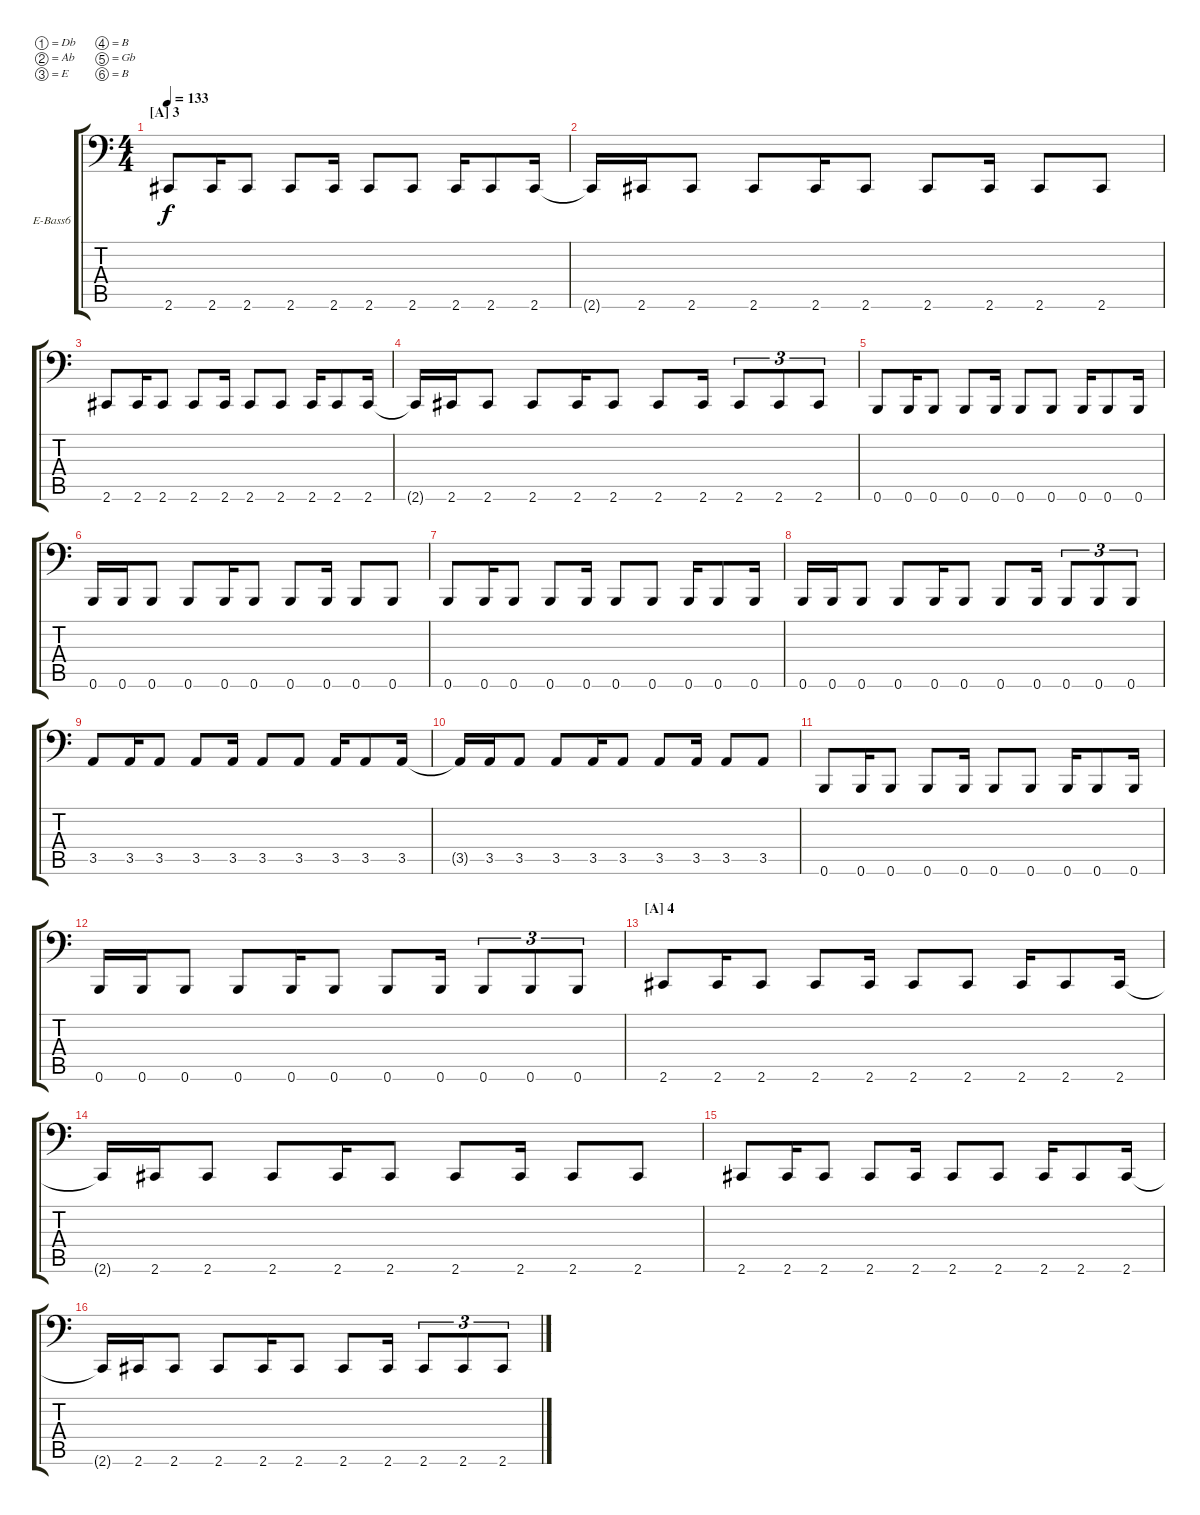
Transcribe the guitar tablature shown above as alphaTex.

\bracketExtendMode groupsimilarinstruments
\firstSystemTrackNameOrientation horizontal
\otherSystemsTrackNameOrientation horizontal
\track ("Mike Danese" "E-Bass6") {instrument electricbasspick}
\staff {score tabs}
\tuning (Db3 Ab2 E2 B1 Gb1 B0)
\ts (4 4)
\section ("A" "3")
\tempo 133
\clef f4
\ks c
2.6.8{dy f} 2.6.16 2.6.8 2.6.8 2.6.16 2.6.8 2.6.8 2.6.16 2.6.8 2.6.16 |
2.6{t}.16 2.6.16 2.6.8 2.6.8 2.6.16 2.6.8 2.6.8 2.6.16 2.6.8 2.6.8 |
2.6.8 2.6.16 2.6.8 2.6.8 2.6.16 2.6.8 2.6.8 2.6.16 2.6.8 2.6.16 |
2.6{t}.16 2.6.16 2.6.8 2.6.8 2.6.16 2.6.8 2.6.8 2.6.16 2.6.8{tu (3 2)} 2.6.8{tu (3 2)} 2.6.8{tu (3 2)} |
0.6.8 0.6.16 0.6.8 0.6.8 0.6.16 0.6.8 0.6.8 0.6.16 0.6.8 0.6.16 |
0.6.16 0.6.16 0.6.8 0.6.8 0.6.16 0.6.8 0.6.8 0.6.16 0.6.8 0.6.8 |
0.6.8 0.6.16 0.6.8 0.6.8 0.6.16 0.6.8 0.6.8 0.6.16 0.6.8 0.6.16 |
0.6.16 0.6.16 0.6.8 0.6.8 0.6.16 0.6.8 0.6.8 0.6.16 0.6.8{tu (3 2)} 0.6.8{tu (3 2)} 0.6.8{tu (3 2)} |
3.5.8 3.5.16 3.5.8 3.5.8 3.5.16 3.5.8 3.5.8 3.5.16 3.5.8 3.5.16 |
3.5{t}.16 3.5.16 3.5.8 3.5.8 3.5.16 3.5.8 3.5.8 3.5.16 3.5.8 3.5.8 |
0.6.8 0.6.16 0.6.8 0.6.8 0.6.16 0.6.8 0.6.8 0.6.16 0.6.8 0.6.16 |
0.6.16 0.6.16 0.6.8 0.6.8 0.6.16 0.6.8 0.6.8 0.6.16 0.6.8{tu (3 2)} 0.6.8{tu (3 2)} 0.6.8{tu (3 2)} |
\section ("A" "4")
2.6.8 2.6.16 2.6.8 2.6.8 2.6.16 2.6.8 2.6.8 2.6.16 2.6.8 2.6.16 |
2.6{t}.16 2.6.16 2.6.8 2.6.8 2.6.16 2.6.8 2.6.8 2.6.16 2.6.8 2.6.8 |
2.6.8 2.6.16 2.6.8 2.6.8 2.6.16 2.6.8 2.6.8 2.6.16 2.6.8 2.6.16 |
2.6{t}.16 2.6.16 2.6.8 2.6.8 2.6.16 2.6.8 2.6.8 2.6.16 2.6.8{tu (3 2)} 2.6.8{tu (3 2)} 2.6.8{tu (3 2)}
